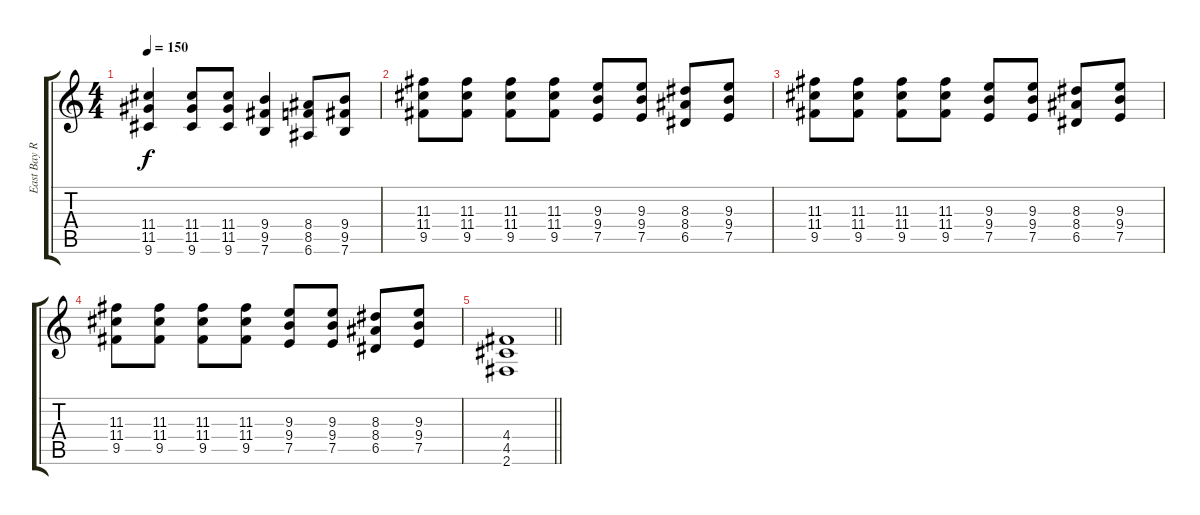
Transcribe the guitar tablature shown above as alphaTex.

\track ("East Bay Ray" "East Bay R") {instrument distortionguitar}
\staff {score tabs}
\tuning (E4 B3 G3 D3 A2 E2) {hide}
\ts (4 4)
\tempo 150
\clef g2
\ks c
(11.4 11.5 9.6).4{dy f} (11.4 11.5 9.6).8 (11.4 11.5 9.6).8 (9.4 9.5 7.6).4 (8.4 8.5 6.6).8 (9.4 9.5 7.6).8 |
(11.3 11.4 9.5).8 (11.3 11.4 9.5).8 (11.3 11.4 9.5).8 (11.3 11.4 9.5).8 (9.3 9.4 7.5).8 (9.3 9.4 7.5).8 (8.3 8.4 6.5).8 (9.3 9.4 7.5).8 |
(11.3 11.4 9.5).8 (11.3 11.4 9.5).8 (11.3 11.4 9.5).8 (11.3 11.4 9.5).8 (9.3 9.4 7.5).8 (9.3 9.4 7.5).8 (8.3 8.4 6.5).8 (9.3 9.4 7.5).8 |
(11.3 11.4 9.5).8 (11.3 11.4 9.5).8 (11.3 11.4 9.5).8 (11.3 11.4 9.5).8 (9.3 9.4 7.5).8 (9.3 9.4 7.5).8 (8.3 8.4 6.5).8 (9.3 9.4 7.5).8 |
\barLineRight lightlight
(4.4 4.5 2.6).1
